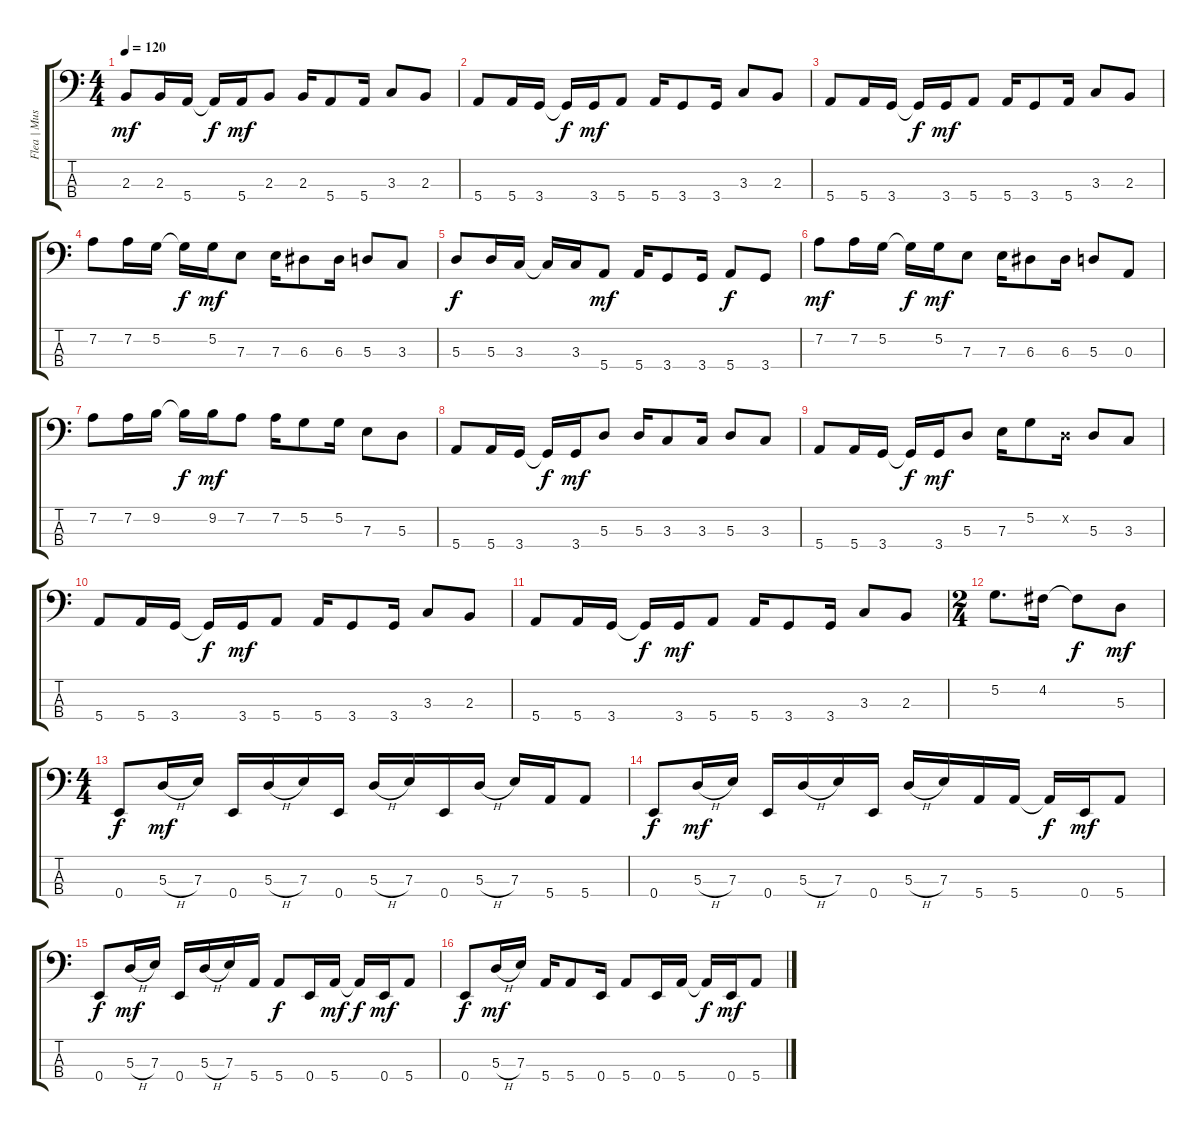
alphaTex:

\track ("Flea | Music Man Stingray | Bass" "Flea | Mus") {instrument electricbassfinger}
\staff {score tabs}
\tuning (G2 D2 A1 E1) {hide}
\ts (4 4)
\tempo 120
\clef f4
\ks c
2.3.8{dy mf} 2.3.16 5.4.16 5.4{t}.16{dy f} 5.4.16{dy mf} 2.3.8 2.3.16 5.4.8 5.4.16 3.3.8 2.3.8 |
5.4.8 5.4.16 3.4.16 3.4{t}.16{dy f} 3.4.16{dy mf} 5.4.8 5.4.16 3.4.8 3.4.16 3.3.8 2.3.8 |
5.4.8 5.4.16 3.4.16 3.4{t}.16{dy f} 3.4.16{dy mf} 5.4.8 5.4.16 3.4.8 5.4.16 3.3.8 2.3.8 |
7.2.8 7.2.16 5.2.16 5.2{t}.16{dy f} 5.2.16{dy mf} 7.3.8 7.3.16 6.3.8 6.3.16 5.3.8 3.3.8 |
5.3.8{dy f} 5.3.16 3.3.16 3.3{t}.16 3.3.16 5.4.8{dy mf} 5.4.16 3.4.8 3.4.16 5.4.8{dy f} 3.4.8 |
7.2.8{dy mf} 7.2.16 5.2.16 5.2{t}.16{dy f} 5.2.16{dy mf} 7.3.8 7.3.16 6.3.8 6.3.16 5.3.8 0.3.8 |
7.2.8 7.2.16 9.2.16 9.2{t}.16{dy f} 9.2.16{dy mf} 7.2.8 7.2.16 5.2.8 5.2.16 7.3.8 5.3.8 |
5.4.8 5.4.16 3.4.16 3.4{t}.16{dy f} 3.4.16{dy mf} 5.3.8 5.3.16 3.3.8 3.3.16 5.3.8 3.3.8 |
5.4.8 5.4.16 3.4.16 3.4{t}.16{dy f} 3.4.16{dy mf} 5.3.8 7.3.16 5.2.8 0.2{x}.16 5.3.8 3.3.8 |
5.4.8 5.4.16 3.4.16 3.4{t}.16{dy f} 3.4.16{dy mf} 5.4.8 5.4.16 3.4.8 3.4.16 3.3.8 2.3.8 |
5.4.8 5.4.16 3.4.16 3.4{t}.16{dy f} 3.4.16{dy mf} 5.4.8 5.4.16 3.4.8 3.4.16 3.3.8 2.3.8 |
\ts (2 4)
5.2.8{d} 4.2.16 4.2{t}.8{dy f} 5.3.8{dy mf} |
\ts (4 4)
0.4.8{dy f} 5.3{h}.16{dy mf} 7.3.16 0.4.16 5.3{h}.16 7.3.16 0.4.16 5.3{h}.16 7.3.16 0.4.16 5.3{h}.16 7.3.16 5.4.16 5.4.8 |
0.4.8{dy f} 5.3{h}.16{dy mf} 7.3.16 0.4.16 5.3{h}.16 7.3.16 0.4.16 5.3{h}.16 7.3.16 5.4.16 5.4.16 5.4{t}.16{dy f} 0.4.16{dy mf} 5.4.8 |
0.4.8{dy f} 5.3{h}.16{dy mf} 7.3.16 0.4.16 5.3{h}.16 7.3.16 5.4.16 5.4.8{dy f} 0.4.16 5.4.16{dy mf} 5.4{t}.16{dy f} 0.4.16{dy mf} 5.4.8 |
0.4.8{dy f} 5.3{h}.16{dy mf} 7.3.16 5.4.16 5.4.8 0.4.16 5.4.8 0.4.16 5.4.16 5.4{t}.16{dy f} 0.4.16{dy mf} 5.4.8
